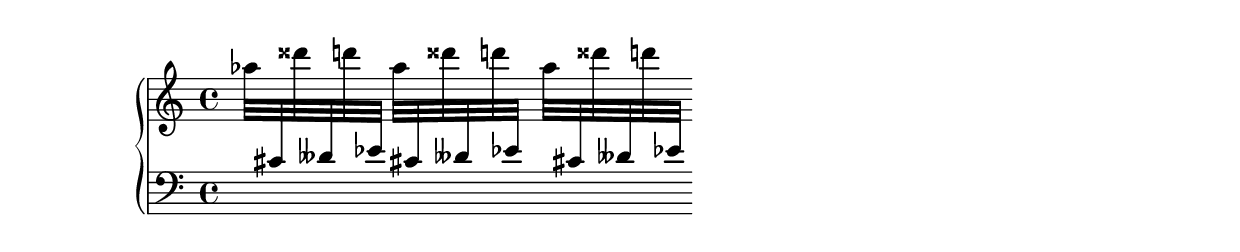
\version "2.19.56"

%% Grob should be a NoteColumn object
#(define (space-by-stems grob)
   (let* ((stem (ly:grob-object grob 'stem))
          (beam (ly:grob-object stem 'beam)))
     (if (eq? #t (ly:grob-property beam 'cross-staff))
         (let* ((stems (ly:grob-array->list (ly:grob-object beam 'stems)))
                 (note-columns (map (lambda (s) (ly:grob-parent s X)) stems))
                 ;; which NoteColumn am I?
                 (me-nc (memq grob note-columns))
                 (nth (- (length note-columns) (length me-nc)))
                 (orig-stem-pos (map (lambda (s nc) (ly:grob-relative-coordinate s nc X))
                                  stems note-columns)))
           (* -1 (list-ref orig-stem-pos nth)))
         0.0)))

spaceStemsEvenly =
#(define-music-function (mus) (ly:music?)
   #{
     \temporary \override NoteColumn.X-offset = #space-by-stems
     #mus
     \revert NoteColumn.X-offset
   #})

%%%%%%%%%%%%%%%%%% EXAMPLE %%%%%%%%%%%%%%%%%

tsd = { \change Staff = treble \stemDown }
bsu = { \change Staff = bass \stemUp }

treble = {
  \clef treble
  aes''32[ \bsu cis'! \tsd disis'''! \bsu deses'! \tsd d''' \bsu ees'!]
}

bass = {
  \clef bass
  s8.
}

\score {

  \new PianoStaff
  <<
    \new Staff = "treble" { \treble \spaceStemsEvenly \treble \treble }
    \new Staff = "bass" { \bass \bass \bass }
  >>

  \layout {
    \context {
      \Score
      proportionalNotationDuration = #(ly:make-moment 1/32)
      \override SpacingSpanner.uniform-stretching = ##t
      \override Score.SpacingSpanner.strict-note-spacing = ##t
    }
  }
}
